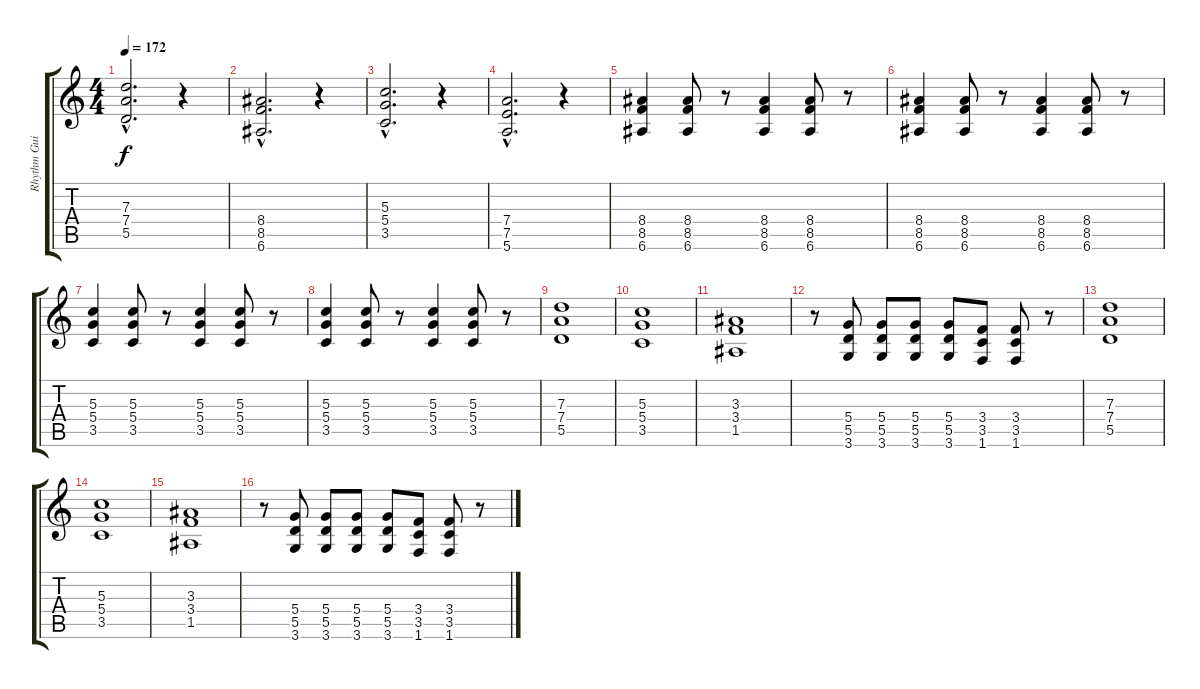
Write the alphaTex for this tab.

\track ("Rhythm Guitar" "Rhythm Gui") {instrument distortionguitar}
\staff {score tabs}
\tuning (E4 B3 G3 D3 A2 E2) {hide}
\ts (4 4)
\tempo 172
\clef g2
\ks c
(7.3{hac} 7.4{hac} 5.5{hac}).2{d dy f} r.4 |
(8.4{hac} 8.5{hac} 6.6{hac}).2{d} r.4 |
(5.3{hac} 5.4{hac} 3.5{hac}).2{d} r.4 |
(7.4{hac} 7.5{hac} 5.6{hac}).2{d} r.4 |
(8.4 8.5 6.6).4 (8.4 8.5 6.6).8 r.8 (8.4 8.5 6.6).4 (8.4 8.5 6.6).8 r.8 |
(8.4 8.5 6.6).4 (8.4 8.5 6.6).8 r.8 (8.4 8.5 6.6).4 (8.4 8.5 6.6).8 r.8 |
(5.3 5.4 3.5).4 (5.3 5.4 3.5).8 r.8 (5.3 5.4 3.5).4 (5.3 5.4 3.5).8 r.8 |
(5.3 5.4 3.5).4 (5.3 5.4 3.5).8 r.8 (5.3 5.4 3.5).4 (5.3 5.4 3.5).8 r.8 |
(7.3 7.4 5.5).1 |
(5.3 5.4 3.5).1 |
(3.3 3.4 1.5).1 |
r.8 (5.4 5.5 3.6).8 (5.4 5.5 3.6).8 (5.4 5.5 3.6).8 (5.4 5.5 3.6).8 (3.4 3.5 1.6).8 (3.4 3.5 1.6).8 r.8 |
(7.3 7.4 5.5).1 |
(5.3 5.4 3.5).1 |
(3.3 3.4 1.5).1 |
r.8 (5.4 5.5 3.6).8 (5.4 5.5 3.6).8 (5.4 5.5 3.6).8 (5.4 5.5 3.6).8 (3.4 3.5 1.6).8 (3.4 3.5 1.6).8 r.8
